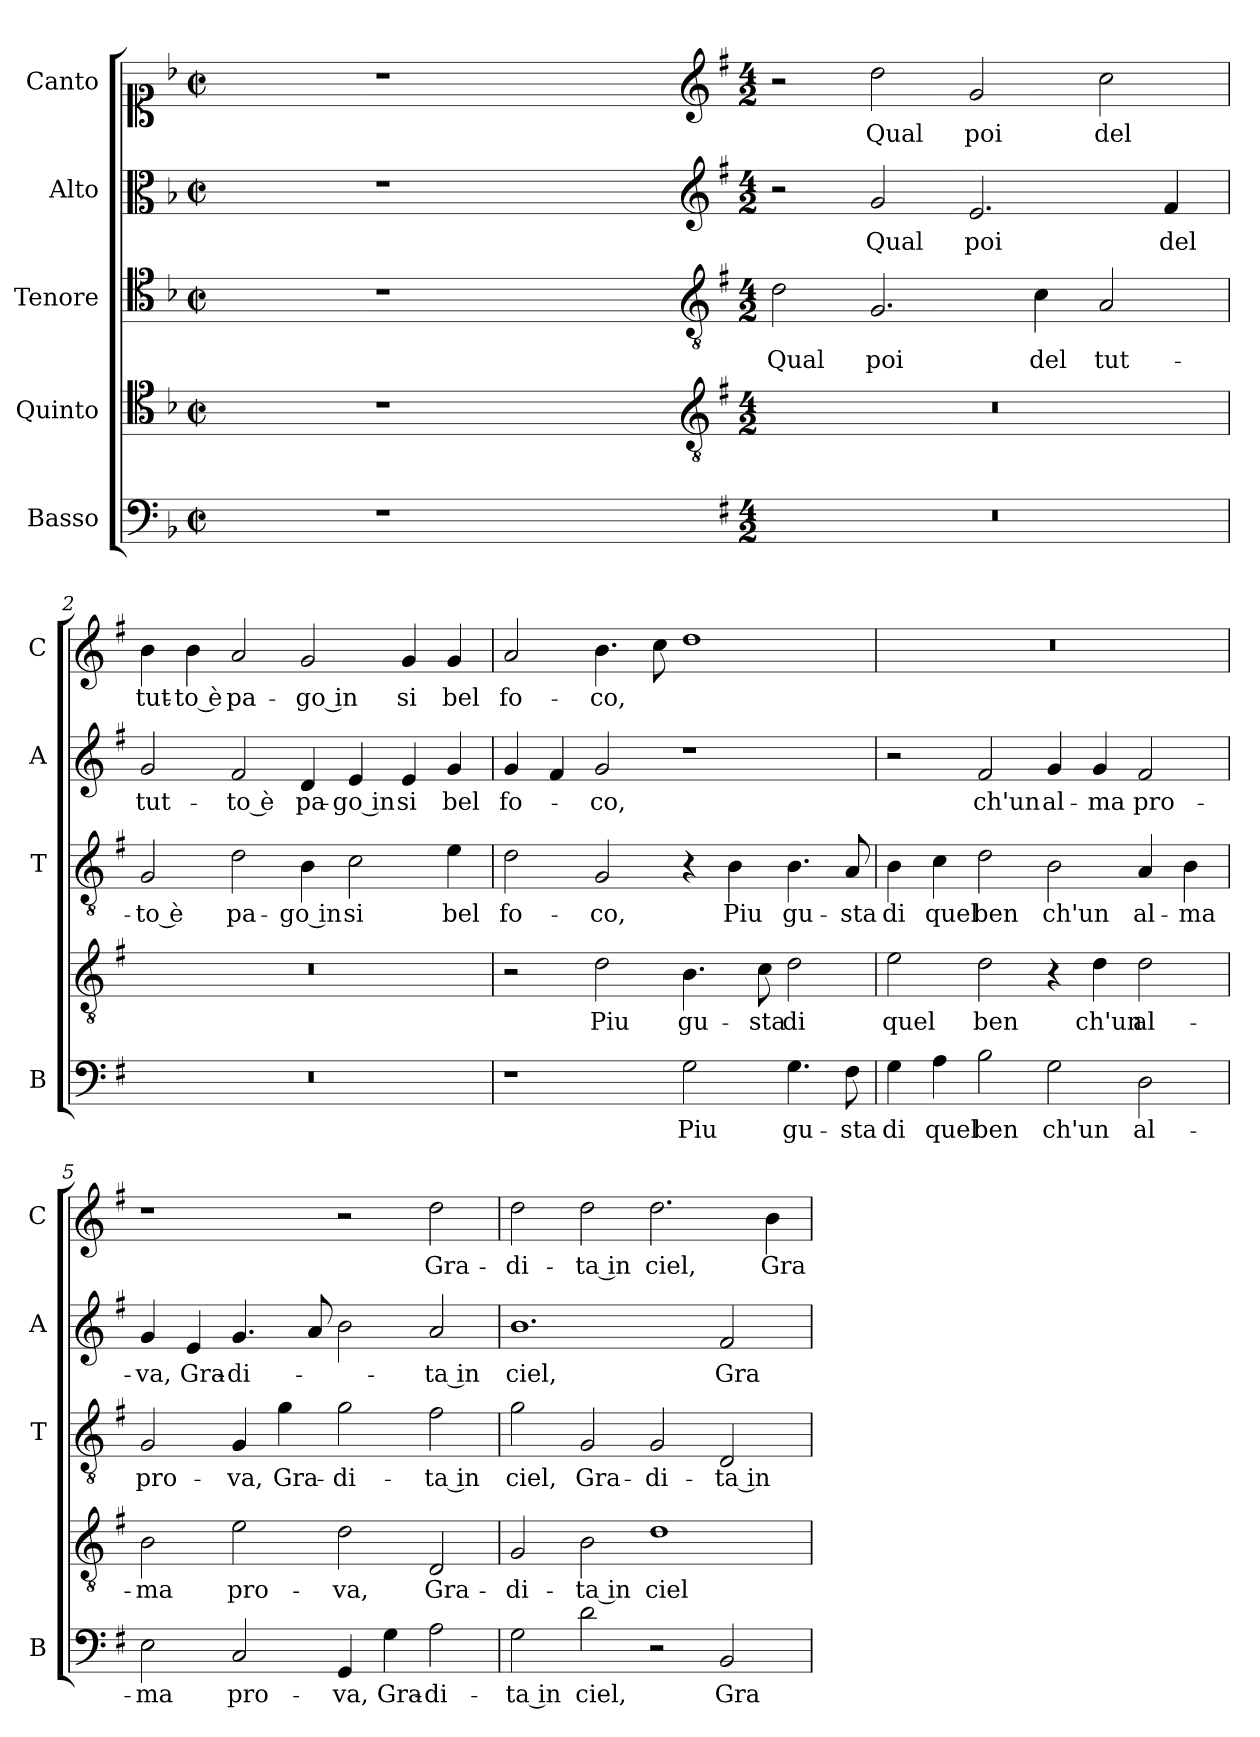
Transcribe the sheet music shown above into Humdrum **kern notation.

**kern	**text	**kern	**text	**kern	**text	**kern	**text	**kern	**text
*part5	*part5	*part4	*part4	*part3	*part3	*part2	*part2	*part1	*part1
*staff5	*staff5	*staff4	*staff4	*staff3	*staff3	*staff2	*staff2	*staff1	*staff1
*I"Basso	*	*I"Quinto	*	*I"Tenore	*	*I"Alto	*	*I"Canto	*
*I'B	*	*	*	*I'T	*	*I'A	*	*I'C	*
*clefF4	*	*clefC4	*	*clefC4	*	*clefC3	*	*clefC1	*
*k[b-]	*	*k[b-]	*	*k[b-]	*	*k[b-]	*	*k[b-]	*
*F:	*	*F:	*	*F:	*	*F:	*	*F:	*
*M2/2	*	*M2/2	*	*M2/2	*	*M2/2	*	*M2/2	*
*met(c|)	*	*met(c|)	*	*met(c|)	*	*met(c|)	*	*met(c|)	*
=	=	=	=	=	=	=	=	=	=
1ryy	.	1ryy	.	1ryy	.	1ryy	.	1ryy	.
=1X-	=1X-	=1X-	=1X-	=1X-	=1X-	=1X-	=1X-	=1X-	=1X-
1r	.	1r	.	1r	.	1r	.	1r	.
1ryy	.	1ryy	.	1ryy	.	1ryy	.	1ryy	.
=1-	=1-	=1-	=1-	=1-	=1-	=1-	=1-	=1-	=1-
*	*	*clefGv2	*	*clefGv2	*	*clefG2	*	*clefG2	*
*k[f#]	*	*k[f#]	*	*k[f#]	*	*k[f#]	*	*k[f#]	*
*G:	*	*G:	*	*G:	*	*G:	*	*G:	*
*M4/2	*	*M4/2	*	*M4/2	*	*M4/2	*	*M4/2	*
!	!	!	!	!	!LO:LY:b	!	!	!	!
0r	.	0r	.	2d\	Qual	2r	.	2r	.
!	!	!	!	!	!LO:LY:b	!	!LO:LY:b	!	!LO:LY:b
.	.	.	.	2.G/	poi	2g/	Qual	2dd\	Qual
!	!	!	!	!	!	!	!LO:LY:b	!	!LO:LY:b
.	.	.	.	.	.	2.e/	poi	2g/	poi
!	!	!	!	!	!LO:LY:b	!	!	!	!
.	.	.	.	4c\	del	.	.	.	.
!	!	!	!	!	!LO:LY:b	!	!	!	!LO:LY:b
.	.	.	.	2A/	tut-	.	.	2cc\	del
!	!	!	!	!	!	!	!LO:LY:b	!	!
.	.	.	.	.	.	4f#/	del	.	.
=2	=2	=2	=2	=2	=2	=2	=2	=2	=2
!	!	!	!	!	!LO:LY:b	!	!LO:LY:b	!	!LO:LY:b
0r	.	0r	.	2G/	-to è	2g/	tut-	4b\	tut-
!	!	!	!	!	!	!	!	!	!LO:LY:b
.	.	.	.	.	.	.	.	4b\	-to è
!	!	!	!	!	!LO:LY:b	!	!LO:LY:b	!	!LO:LY:b
.	.	.	.	2d\	pa-	2f#/	-to è	2a/	pa-
!	!	!	!	!	!LO:LY:b	!	!LO:LY:b	!	!LO:LY:b
.	.	.	.	4B\	-go in	4d/	pa-	2g/	-go in
!	!	!	!	!	!LO:LY:b	!	!LO:LY:b	!	!
.	.	.	.	2c\	si	4e/	-go in	.	.
!	!	!	!	!	!	!	!LO:LY:b	!	!LO:LY:b
.	.	.	.	.	.	4e/	si	4g/	si
!	!	!	!	!	!LO:LY:b	!	!LO:LY:b	!	!LO:LY:b
.	.	.	.	4e\	bel	4g/	bel	4g/	bel
=3	=3	=3	=3	=3	=3	=3	=3	=3	=3
!	!	!	!	!	!LO:LY:b	!	!LO:LY:b	!	!LO:LY:b
1r	.	2r	.	2d\	fo-	4g/	fo-	2a/	fo-
.	.	.	.	.	.	4f#/	.	.	.
!	!	!	!LO:LY:b	!	!LO:LY:b	!	!LO:LY:b	!	!LO:LY:b
.	.	2d\	Piu	2G/	-co,	2g/	-co,	4.b\	-co,
.	.	.	.	.	.	.	.	8cc\	.
!	!LO:LY:b	!	!LO:LY:b	!	!	!	!	!	!
2G\	Piu	4.B\	gu-	4r	.	1r	.	1dd	.
!	!	!	!	!	!LO:LY:b	!	!	!	!
.	.	.	.	4B\	Piu	.	.	.	.
!	!	!	!LO:LY:b	!	!	!	!	!	!
.	.	8c\	-sta	.	.	.	.	.	.
!	!LO:LY:b	!	!LO:LY:b	!	!LO:LY:b	!	!	!	!
4.G\	gu-	2d\	di	4.B\	gu-	.	.	.	.
!	!LO:LY:b	!	!	!	!LO:LY:b	!	!	!	!
8F#\	-sta	.	.	8A/	-sta	.	.	.	.
!!LO:LB:g=z
=4	=4	=4	=4	=4	=4	=4	=4	=4	=4
!	!LO:LY:b	!	!LO:LY:b	!	!LO:LY:b	!	!	!	!
4G\	di	2e\	quel	4B\	di	2r	.	0r	.
!	!LO:LY:b	!	!	!	!LO:LY:b	!	!	!	!
4A\	quel	.	.	4c\	quel	.	.	.	.
!	!LO:LY:b	!	!LO:LY:b	!	!LO:LY:b	!	!LO:LY:b	!	!
2B\	ben	2d\	ben	2d\	ben	2f#/	ch'un	.	.
!	!LO:LY:b	!	!	!	!LO:LY:b	!	!LO:LY:b	!	!
2G\	ch'un	4r	.	2B\	ch'un	4g/	al-	.	.
!	!	!	!LO:LY:b	!	!	!	!LO:LY:b	!	!
.	.	4d\	ch'un	.	.	4g/	-ma	.	.
!	!LO:LY:b	!	!LO:LY:b	!	!LO:LY:b	!	!LO:LY:b	!	!
2D\	al-	2d\	al-	4A/	al-	2f#/	pro-	.	.
!	!	!	!	!	!LO:LY:b	!	!	!	!
.	.	.	.	4B\	-ma	.	.	.	.
=5	=5	=5	=5	=5	=5	=5	=5	=5	=5
!	!LO:LY:b	!	!LO:LY:b	!	!LO:LY:b	!	!LO:LY:b	!	!
2E\	-ma	2B\	-ma	2G/	pro-	4g/	-va,	1r	.
!	!	!	!	!	!	!	!LO:LY:b	!	!
.	.	.	.	.	.	4e/	Gra-	.	.
!	!LO:LY:b	!	!LO:LY:b	!	!LO:LY:b	!	!LO:LY:b	!	!
2C/	pro-	2e\	pro-	4G/	-va,	4.g/	-di-	.	.
!	!	!	!	!	!LO:LY:b	!	!	!	!
.	.	.	.	4g\	Gra-	.	.	.	.
.	.	.	.	.	.	8a/	.	.	.
!	!LO:LY:b	!	!LO:LY:b	!	!LO:LY:b	!	!	!	!
4GG/	-va,	2d\	-va,	2g\	-di-	2b\	.	2r	.
!	!LO:LY:b	!	!	!	!	!	!	!	!
4G\	Gra-	.	.	.	.	.	.	.	.
!	!LO:LY:b	!	!LO:LY:b	!	!LO:LY:b	!	!LO:LY:b	!	!LO:LY:b
2A\	-di-	2D/	Gra-	2f#\	-ta in	2a/	-ta in	2dd\	Gra-
=6	=6	=6	=6	=6	=6	=6	=6	=6	=6
!	!LO:LY:b	!	!LO:LY:b	!	!LO:LY:b	!	!LO:LY:b	!	!LO:LY:b
2G\	-ta in	2G/	-di-	2g\	ciel,	1.b	ciel,	2dd\	-di-
!	!LO:LY:b	!	!LO:LY:b	!	!LO:LY:b	!	!	!	!LO:LY:b
2d\	ciel,	2B\	-ta in	2G/	Gra-	.	.	2dd\	-ta in
!	!	!	!LO:LY:b	!	!LO:LY:b	!	!	!	!LO:LY:b
2r	.	1d	ciel	2G/	-di-	.	.	2.dd\	ciel,
!	!LO:LY:b	!	!	!	!LO:LY:b	!	!LO:LY:b	!	!
2BB/	Gra-	.	.	2D/	-ta in	2f#/	Gra-	.	.
!	!	!	!	!	!	!	!	!	!LO:LY:b
.	.	.	.	.	.	.	.	4b\	Gra-
=	=	=	=	=	=	=	=	=	=
*-	*-	*-	*-	*-	*-	*-	*-	*-	*-
